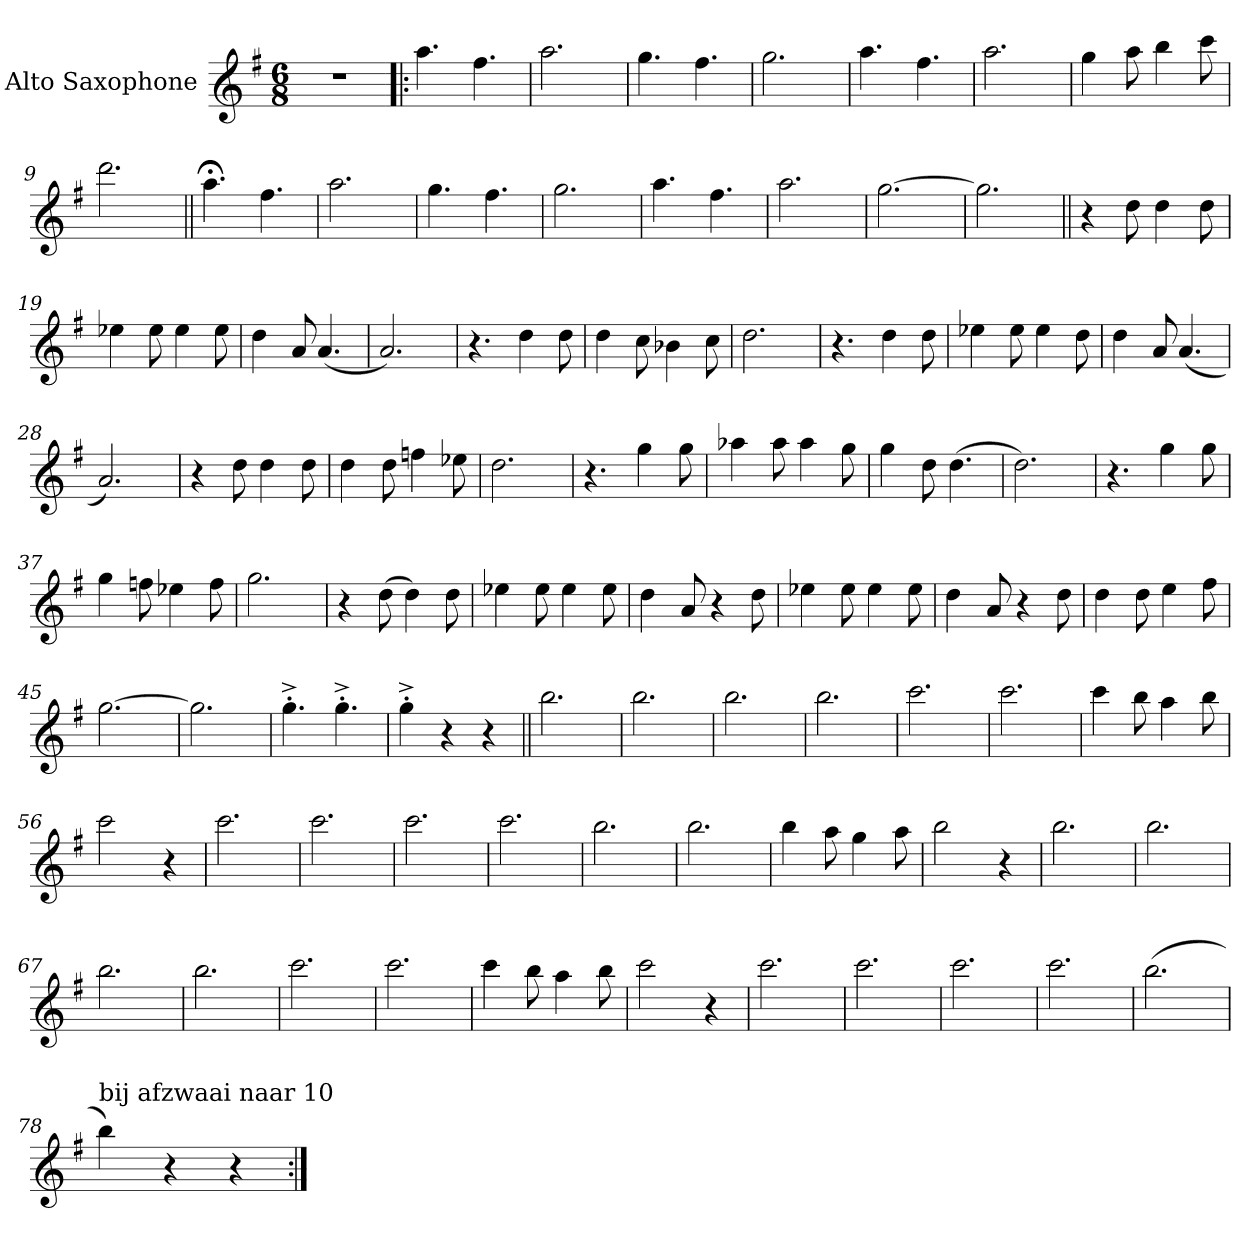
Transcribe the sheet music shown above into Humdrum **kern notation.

**kern
*part1
*staff1
*I"Alto Saxophone
*I'A Sax
*clefG2
*ITrd5c9
*k[b-e-]
*M6/8
=1
2.r
=2!|:
4.cc\
4.a\
=3
2.cc\
=4
4.b-\
4.a\
=5
2.b-\
=6
4.cc\
4.a\
=7
2.cc\
=8
4b-\
8cc\
4dd\
8ee-\
=9
2.ff\
=10||
4.cc;\
4.a\
=11
2.cc\
=12
4.b-\
4.a\
!!LO:LB:g=z
=13
2.b-\
=14
4.cc\
4.a\
=15
2.cc\
=16
[2.b-\
=17
2.b-\]
=18||
4r
8f\
4f\
8f\
=19
4g-X\
8g-\
4g-\
8g-\
=20
4f\
8c/
(4.c/
=21
2.c/)
=22
4.r
4f\
8f\
=23
4f\
8e-\
4d-X\
8e-\
=24
2.f\
!!LO:LB:g=z
=25
4.r
4f\
8f\
=26
4g-X\
8g-\
4g-\
8f\
=27
4f\
8c/
(4.c/
=28
2.c/)
=29
4r
8f\
4f\
8f\
=30
4f\
8f\
4a-X\
8g-X\
=31
2.f\
=32
4.r
4b-\
8b-\
=33
4cc-X\
8cc-\
4cc-\
8b-\
=34
4b-\
8f\
(4.f\
!!LO:LB:g=z
=35
2.f\)
=36
4.r
4b-\
8b-\
=37
4b-\
8a-X\
4g-X\
8a-\
=38
2.b-\
=39
4r
(8f\
4f\)
8f\
=40
4g-X\
8g-\
4g-\
8g-\
=41
4f\
8c/
4r
8f\
=42
4g-X\
8g-\
4g-\
8g-\
=43
4f\
8c/
4r
8f\
=44
4f\
8f\
4g\
8a\
!!LO:LB:g=z
=45
[2.b-\
=46
2.b-\]
=47
4.b-'^\
4.b-'^\
=48
4b-'^\
4r
4r
=49||
2.dd\
=50
2.dd\
=51
2.dd\
=52
2.dd\
=53
2.ee-\
=54
2.ee-\
=55
4ee-\
8dd\
4cc\
8dd\
=56
2ee-\
4r
=57
2.ee-\
=58
2.ee-\
!!LO:LB:g=z
=59
2.ee-\
=60
2.ee-\
=61
2.dd\
=62
2.dd\
=63
4dd\
8cc\
4b-\
8cc\
=64
2dd\
4r
=65
2.dd\
=66
2.dd\
=67
2.dd\
=68
2.dd\
=69
2.ee-\
=70
2.ee-\
=71
4ee-\
8dd\
4cc\
8dd\
=72
2ee-\
4r
!!LO:LB:g=z
=73
2.ee-\
=74
2.ee-\
=75
2.ee-\
=76
2.ee-\
=77
(2.dd\
=78
!LO:TX:a:t=bij afzwaai naar 10
4dd\)
4r
4r
=:|!
*-
